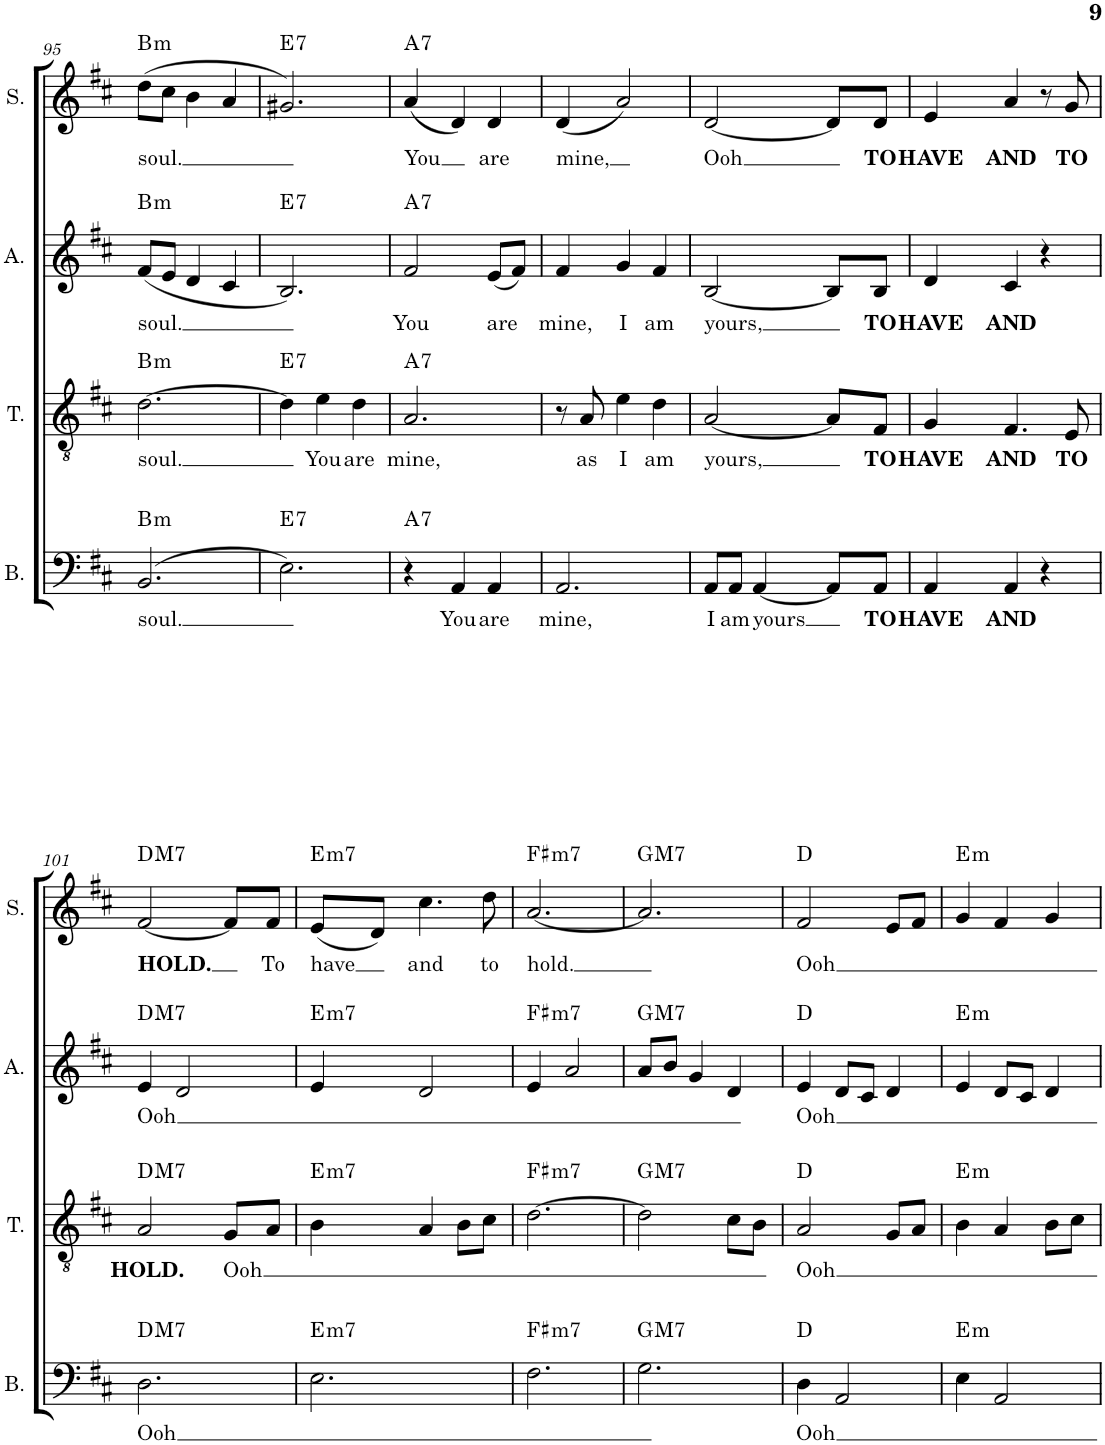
**kern	**text	**harte	**kern	**text	**harte	**kern	**text	**harte	**kern	**text	**harte
*part4	*part4	*part4	*part3	*part3	*part3	*part2	*part2	*part2	*part1	*part1	*part1
*staff4	*staff4	*	*staff3	*staff3	*	*staff2	*staff2	*	*staff1	*staff1	*
*I"Bass	*	*	*I"Tenor	*	*	*I"Alto	*	*	*I"Soprano	*	*
*I'B.	*	*	*I'T.	*	*	*I'A.	*	*	*I'S.	*	*
!!LO:PB:g=z
*clefF4	*	*	*clefGv2	*	*	*clefG2	*	*	*clefG2	*	*
*k[f#c#]	*	*	*k[f#c#]	*	*	*k[f#c#]	*	*	*k[f#c#]	*	*
*M3/4	*	*	*M3/4	*	*	*M3/4	*	*	*M3/4	*	*
=95	=95	=95	=95	=95	=95	=95	=95	=95	=95	=95	=95
!	!LO:LY:b	!LO:H:kt=m	!	!LO:LY:b	!LO:H:kt=m	!	!LO:LY:b	!LO:H:kt=m	!	!LO:LY:b	!LO:H:kt=m
(2.BB/	soul.	B:min	[2.d\	soul.	B:min	(8f#/L	soul.	B:min	(8dd\L	soul.	B:min
.	.	.	.	.	.	8e/J	.	.	8cc#\J	.	.
.	.	.	.	.	.	4d/	.	.	4b\	.	.
.	.	.	.	.	.	4c#/	.	.	4a/	.	.
=96	=96	=96	=96	=96	=96	=96	=96	=96	=96	=96	=96
!	!	!LO:H:kt=7	!	!	!LO:H:kt=7	!	!	!LO:H:kt=7	!	!	!LO:H:kt=7
2.E\)	.	E:7	4d\]	.	E:7	2.B/)	.	E:7	2.g#X/)	.	E:7
!	!	!	!	!LO:LY:b	!	!	!	!	!	!	!
.	.	.	4e\	You	.	.	.	.	.	.	.
!	!	!	!	!LO:LY:b	!	!	!	!	!	!	!
.	.	.	4d\	are	.	.	.	.	.	.	.
=97	=97	=97	=97	=97	=97	=97	=97	=97	=97	=97	=97
!	!	!LO:H:kt=7	!	!LO:LY:b	!LO:H:kt=7	!	!LO:LY:b	!LO:H:kt=7	!	!LO:LY:b	!LO:H:kt=7
4r	.	A:7	2.A/	mine,	A:7	2f#/	You	A:7	(4a/	You	A:7
!	!LO:LY:b	!	!	!	!	!	!	!	!	!	!
4AA/	You	.	.	.	.	.	.	.	4d/)	.	.
!	!LO:LY:b	!	!	!	!	!	!LO:LY:b	!	!	!LO:LY:b	!
4AA/	are	.	.	.	.	(8e/L	are	.	4d/	are	.
.	.	.	.	.	.	8f#/J)	.	.	.	.	.
=98	=98	=98	=98	=98	=98	=98	=98	=98	=98	=98	=98
!	!LO:LY:b	!	!	!	!	!	!LO:LY:b	!	!	!LO:LY:b	!
2.AA/	mine,	.	8r	.	.	4f#/	mine,	.	(4d/	mine,	.
!	!	!	!	!LO:LY:b	!	!	!	!	!	!	!
.	.	.	8A/	as	.	.	.	.	.	.	.
!	!	!	!	!LO:LY:b	!	!	!LO:LY:b	!	!	!	!
.	.	.	4e\	I	.	4g/	I	.	2a/)	.	.
!	!	!	!	!LO:LY:b	!	!	!LO:LY:b	!	!	!	!
.	.	.	4d\	am	.	4f#/	am	.	.	.	.
=99	=99	=99	=99	=99	=99	=99	=99	=99	=99	=99	=99
!	!LO:LY:b	!	!	!LO:LY:b	!	!	!LO:LY:b	!	!	!LO:LY:b	!
8AA/L	I	.	[2A/	yours,	.	[2B/	yours,	.	[2d/	Ooh	.
!	!LO:LY:b	!	!	!	!	!	!	!	!	!	!
8AA/J	am	.	.	.	.	.	.	.	.	.	.
!	!LO:LY:b	!	!	!	!	!	!	!	!	!	!
[4AA/	yours	.	.	.	.	.	.	.	.	.	.
8AA/L]	.	.	8A/L]	.	.	8B/L]	.	.	8d/L]	.	.
!	!LO:LY:b	!	!	!LO:LY:b	!	!	!LO:LY:b	!	!	!LO:LY:b	!
8AA/J	TO	.	8F#/J	TO	.	8B/J	TO	.	8d/J	TO	.
=100	=100	=100	=100	=100	=100	=100	=100	=100	=100	=100	=100
!	!LO:LY:b	!	!	!LO:LY:b	!	!	!LO:LY:b	!	!	!LO:LY:b	!
4AA/	HAVE	.	4G/	HAVE	.	4d/	HAVE	.	4e/	HAVE	.
!	!LO:LY:b	!	!	!LO:LY:b	!	!	!LO:LY:b	!	!	!LO:LY:b	!
4AA/	AND	.	4.F#/	AND	.	4c#/	AND	.	4a/	AND	.
4r	.	.	.	.	.	4r	.	.	8r	.	.
!	!	!	!	!LO:LY:b	!	!	!	!	!	!LO:LY:b	!
.	.	.	8E/	TO	.	.	.	.	8g/	TO	.
!!LO:LB:g=z
=101	=101	=101	=101	=101	=101	=101	=101	=101	=101	=101	=101
!	!LO:LY:b	!LO:H:kt=M7	!	!LO:LY:b	!LO:H:kt=M7	!	!LO:LY:b	!LO:H:kt=M7	!	!LO:LY:b	!LO:H:kt=M7
2.D\	Ooh	D:maj7	2A/	HOLD.	D:maj7	4e/	Ooh	D:maj7	[2f#/	HOLD.	D:maj7
.	.	.	.	.	.	2d/	.	.	.	.	.
!	!	!	!	!LO:LY:b	!	!	!	!	!	!	!
.	.	.	8G/L	Ooh	.	.	.	.	8f#/L]	.	.
!	!	!	!	!	!	!	!	!	!	!LO:LY:b	!
.	.	.	8A/J	.	.	.	.	.	8f#/J	To	.
=102	=102	=102	=102	=102	=102	=102	=102	=102	=102	=102	=102
!	!	!LO:H:kt=m7	!	!	!LO:H:kt=m7	!	!	!LO:H:kt=m7	!	!LO:LY:b	!LO:H:kt=m7
2.E\	.	E:min7	4B\	.	E:min7	4e/	.	E:min7	(8e/L	have	E:min7
.	.	.	.	.	.	.	.	.	8d/J)	.	.
!	!	!	!	!	!	!	!	!	!	!LO:LY:b	!
.	.	.	4A/	.	.	2d/	.	.	4.cc#\	and	.
.	.	.	8B\L	.	.	.	.	.	.	.	.
!	!	!	!	!	!	!	!	!	!	!LO:LY:b	!
.	.	.	8c#\J	.	.	.	.	.	8dd\	to	.
=103	=103	=103	=103	=103	=103	=103	=103	=103	=103	=103	=103
!	!	!LO:H:kt=m7	!	!	!LO:H:kt=m7	!	!	!LO:H:kt=m7	!	!LO:LY:b	!LO:H:kt=m7
2.F#\	.	F#:min7	[2.d\	.	F#:min7	4e/	.	F#:min7	[2.a/	hold.	F#:min7
.	.	.	.	.	.	2a/	.	.	.	.	.
=104	=104	=104	=104	=104	=104	=104	=104	=104	=104	=104	=104
!	!	!LO:H:kt=M7	!	!	!LO:H:kt=M7	!	!	!LO:H:kt=M7	!	!	!LO:H:kt=M7
2.G\	.	G:maj7	2d\]	.	G:maj7	8a/L	.	G:maj7	2.a/]	.	G:maj7
.	.	.	.	.	.	8b/J	.	.	.	.	.
.	.	.	.	.	.	4g/	.	.	.	.	.
.	.	.	8c#\L	.	.	4d/	.	.	.	.	.
.	.	.	8B\J	.	.	.	.	.	.	.	.
=105	=105	=105	=105	=105	=105	=105	=105	=105	=105	=105	=105
!	!LO:LY:b	!	!	!LO:LY:b	!	!	!LO:LY:b	!	!	!LO:LY:b	!
4D\	Ooh	D:maj	2A/	Ooh	D:maj	4e/	Ooh	D:maj	2f#/	Ooh	D:maj
2AA/	.	.	.	.	.	8d/L	.	.	.	.	.
.	.	.	.	.	.	8c#/J	.	.	.	.	.
.	.	.	8G/L	.	.	4d/	.	.	8e/L	.	.
.	.	.	8A/J	.	.	.	.	.	8f#/J	.	.
=106	=106	=106	=106	=106	=106	=106	=106	=106	=106	=106	=106
!	!	!LO:H:kt=m	!	!	!LO:H:kt=m	!	!	!LO:H:kt=m	!	!	!LO:H:kt=m
4E\	.	E:min	4B\	.	E:min	4e/	.	E:min	4g/	.	E:min
2AA/	.	.	4A/	.	.	8d/L	.	.	4f#/	.	.
.	.	.	.	.	.	8c#/J	.	.	.	.	.
.	.	.	8B\L	.	.	4d/	.	.	4g/	.	.
.	.	.	8c#\J	.	.	.	.	.	.	.	.
=	=	=	=	=	=	=	=	=	=	=	=
*-	*-	*-	*-	*-	*-	*-	*-	*-	*-	*-	*-
